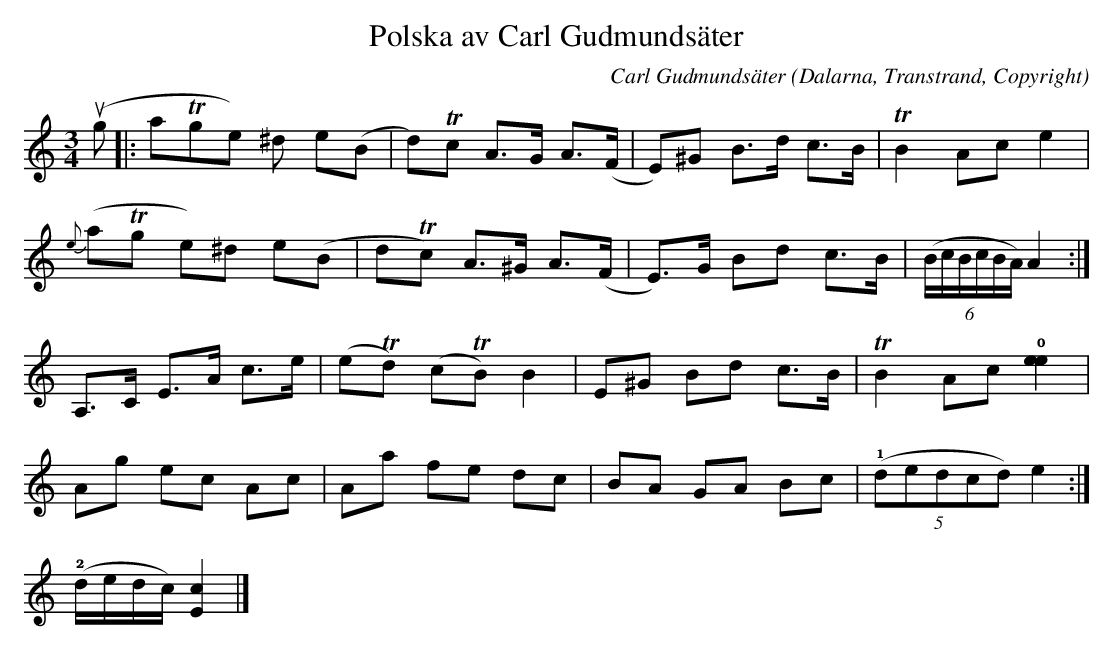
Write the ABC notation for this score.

X:1
T:Polska av Carl Gudmundsäter
C:Carl Gudmundsäter
O:Dalarna, Transtrand, Copyright
M:3/4
L:1/8
K:Am
u(g|:aTge) ^d e(B|d)Tc A>G A>(F|E)^G B>d c>B | TB2 Ac e2|
{e}(aTg e)^d e(B|dTc) A>^G A>(F|E)>G Bd c>B | (6(B/c/B/c/B/A/) A2 :|
A,>C E>A c>e|(eTd) (cTB) B2 | E^G Bd c>B | TB2 Ac !0! [e2e2]|
Ag ec Ac | Aa fe dc| BA GA Bc | !1! (5(dedcd) e2 :|
!2! (d/e/d/c/) [c2E2] |]
